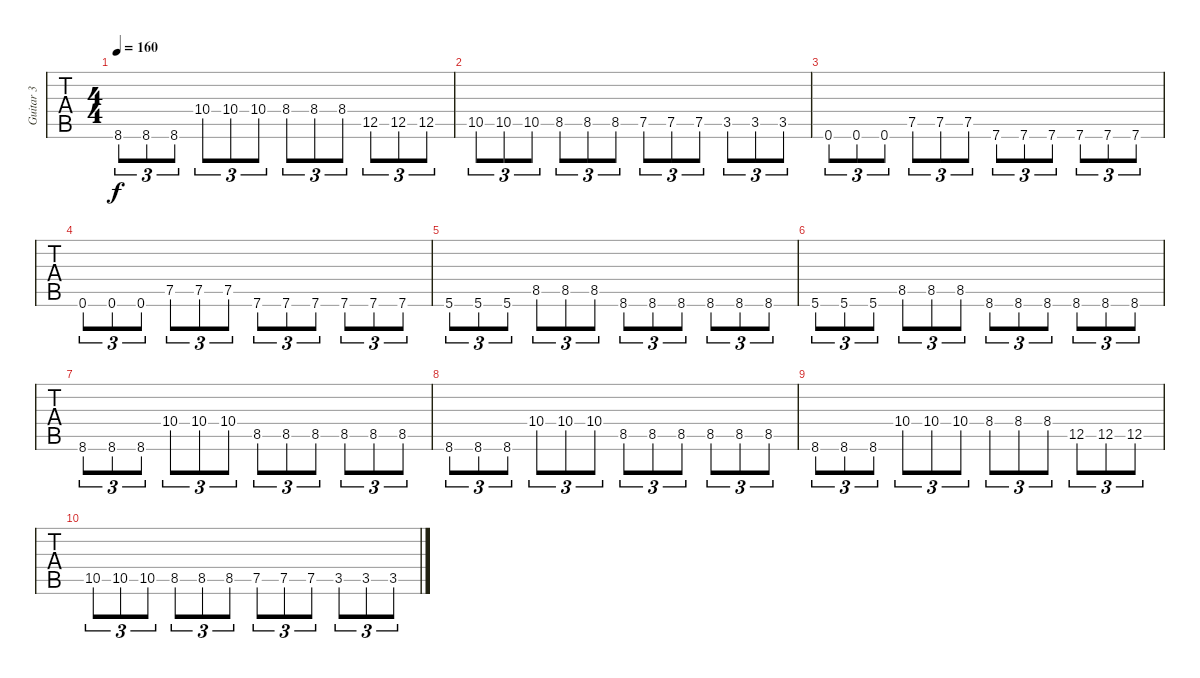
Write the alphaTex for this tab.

\track ("Guitar 3" "Guitar 3") {instrument distortionguitar}
\staff {tabs}
\tuning (D4 A3 F3 C3 G2 C2) {hide}
\ts (4 4)
\tempo 160
\clef g2
\ks c
8.6.8{tu (3 2) dy f} 8.6.8{tu (3 2)} 8.6.8{tu (3 2)} 10.4.8{tu (3 2)} 10.4.8{tu (3 2)} 10.4.8{tu (3 2)} 8.4.8{tu (3 2)} 8.4.8{tu (3 2)} 8.4.8{tu (3 2)} 12.5.8{tu (3 2)} 12.5.8{tu (3 2)} 12.5.8{tu (3 2)} |
10.5.8{tu (3 2)} 10.5.8{tu (3 2)} 10.5.8{tu (3 2)} 8.5.8{tu (3 2)} 8.5.8{tu (3 2)} 8.5.8{tu (3 2)} 7.5.8{tu (3 2)} 7.5.8{tu (3 2)} 7.5.8{tu (3 2)} 3.5.8{tu (3 2)} 3.5.8{tu (3 2)} 3.5.8{tu (3 2)} |
0.6.8{tu (3 2)} 0.6.8{tu (3 2)} 0.6.8{tu (3 2)} 7.5.8{tu (3 2)} 7.5.8{tu (3 2)} 7.5.8{tu (3 2)} 7.6.8{tu (3 2)} 7.6.8{tu (3 2)} 7.6.8{tu (3 2)} 7.6.8{tu (3 2)} 7.6.8{tu (3 2)} 7.6.8{tu (3 2)} |
0.6.8{tu (3 2)} 0.6.8{tu (3 2)} 0.6.8{tu (3 2)} 7.5.8{tu (3 2)} 7.5.8{tu (3 2)} 7.5.8{tu (3 2)} 7.6.8{tu (3 2)} 7.6.8{tu (3 2)} 7.6.8{tu (3 2)} 7.6.8{tu (3 2)} 7.6.8{tu (3 2)} 7.6.8{tu (3 2)} |
5.6.8{tu (3 2)} 5.6.8{tu (3 2)} 5.6.8{tu (3 2)} 8.5.8{tu (3 2)} 8.5.8{tu (3 2)} 8.5.8{tu (3 2)} 8.6.8{tu (3 2)} 8.6.8{tu (3 2)} 8.6.8{tu (3 2)} 8.6.8{tu (3 2)} 8.6.8{tu (3 2)} 8.6.8{tu (3 2)} |
5.6.8{tu (3 2)} 5.6.8{tu (3 2)} 5.6.8{tu (3 2)} 8.5.8{tu (3 2)} 8.5.8{tu (3 2)} 8.5.8{tu (3 2)} 8.6.8{tu (3 2)} 8.6.8{tu (3 2)} 8.6.8{tu (3 2)} 8.6.8{tu (3 2)} 8.6.8{tu (3 2)} 8.6.8{tu (3 2)} |
8.6.8{tu (3 2)} 8.6.8{tu (3 2)} 8.6.8{tu (3 2)} 10.4.8{tu (3 2)} 10.4.8{tu (3 2)} 10.4.8{tu (3 2)} 8.5.8{tu (3 2)} 8.5.8{tu (3 2)} 8.5.8{tu (3 2)} 8.5.8{tu (3 2)} 8.5.8{tu (3 2)} 8.5.8{tu (3 2)} |
8.6.8{tu (3 2)} 8.6.8{tu (3 2)} 8.6.8{tu (3 2)} 10.4.8{tu (3 2)} 10.4.8{tu (3 2)} 10.4.8{tu (3 2)} 8.5.8{tu (3 2)} 8.5.8{tu (3 2)} 8.5.8{tu (3 2)} 8.5.8{tu (3 2)} 8.5.8{tu (3 2)} 8.5.8{tu (3 2)} |
8.6.8{tu (3 2)} 8.6.8{tu (3 2)} 8.6.8{tu (3 2)} 10.4.8{tu (3 2)} 10.4.8{tu (3 2)} 10.4.8{tu (3 2)} 8.4.8{tu (3 2)} 8.4.8{tu (3 2)} 8.4.8{tu (3 2)} 12.5.8{tu (3 2)} 12.5.8{tu (3 2)} 12.5.8{tu (3 2)} |
10.5.8{tu (3 2)} 10.5.8{tu (3 2)} 10.5.8{tu (3 2)} 8.5.8{tu (3 2)} 8.5.8{tu (3 2)} 8.5.8{tu (3 2)} 7.5.8{tu (3 2)} 7.5.8{tu (3 2)} 7.5.8{tu (3 2)} 3.5.8{tu (3 2)} 3.5.8{tu (3 2)} 3.5.8{tu (3 2)}
